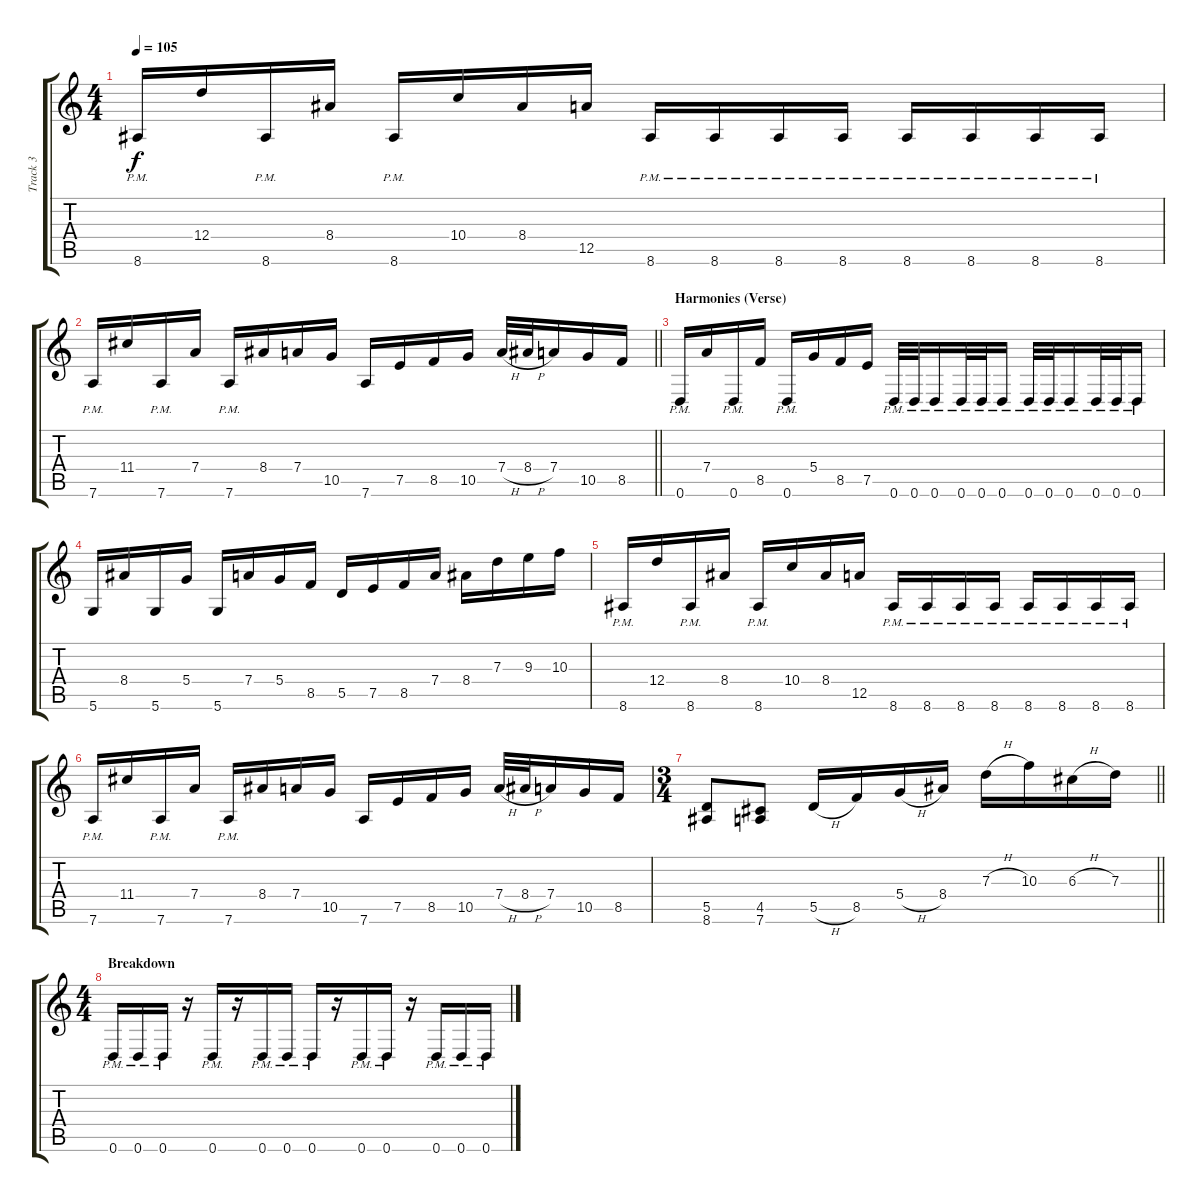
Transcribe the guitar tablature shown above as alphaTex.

\track ("Track 3" "Track 3") {instrument distortionguitar}
\staff {score tabs}
\tuning (E4 B3 G3 D3 A2 D2) {hide}
\ts (4 4)
\tempo 105
\clef g2
\ks c
8.6{pm}.16{dy f} 12.4.16 8.6{pm}.16 8.4.16 8.6{pm}.16 10.4.16 8.4.16 12.5.16 8.6{pm}.16 8.6{pm}.16 8.6{pm}.16 8.6{pm}.16 8.6{pm}.16 8.6{pm}.16 8.6{pm}.16 8.6{pm}.16 |
\barLineRight lightlight
7.6{pm}.16 11.4.16 7.6{pm}.16 7.4.16 7.6{pm}.16 8.4.16 7.4.16 10.5.16 7.6.16 7.5.16 8.5.16 10.5.16 7.4{h}.32 8.4{h}.32 7.4.16 10.5.16 8.5.16 |
\section ("" "Harmonies (Verse)")
0.6{pm}.16 7.4.16 0.6{pm}.16 8.5.16 0.6{pm}.16 5.4.16 8.5.16 7.5.16 0.6{pm}.32 0.6{pm}.32 0.6{pm}.16 0.6{pm}.32 0.6{pm}.32 0.6{pm}.16 0.6{pm}.32 0.6{pm}.32 0.6{pm}.16 0.6{pm}.32 0.6{pm}.32 0.6{pm}.16 |
5.6.16 8.4.16 5.6.16 5.4.16 5.6.16 7.4.16 5.4.16 8.5.16 5.5.16 7.5.16 8.5.16 7.4.16 8.4.16 7.3.16 9.3.16 10.3.16 |
8.6{pm}.16 12.4.16 8.6{pm}.16 8.4.16 8.6{pm}.16 10.4.16 8.4.16 12.5.16 8.6{pm}.16 8.6{pm}.16 8.6{pm}.16 8.6{pm}.16 8.6{pm}.16 8.6{pm}.16 8.6{pm}.16 8.6{pm}.16 |
7.6{pm}.16 11.4.16 7.6{pm}.16 7.4.16 7.6{pm}.16 8.4.16 7.4.16 10.5.16 7.6.16 7.5.16 8.5.16 10.5.16 7.4{h}.32 8.4{h}.32 7.4.16 10.5.16 8.5.16 |
\ts (3 4)
\barLineRight lightlight
(5.5 8.6).8 (4.5 7.6).8 5.5{h}.16 8.5.16 5.4{h}.16 8.4.16 7.3{h}.16 10.3.16 6.3{h}.16 7.3.16 |
\ts (4 4)
\section ("" "Breakdown")
0.6{pm}.16 0.6{pm}.16 0.6{pm}.16 r.16 0.6{pm}.16 r.16 0.6{pm}.16 0.6{pm}.16 0.6{pm}.16 r.16 0.6{pm}.16 0.6{pm}.16 r.16 0.6{pm}.16 0.6{pm}.16 0.6{pm}.16
